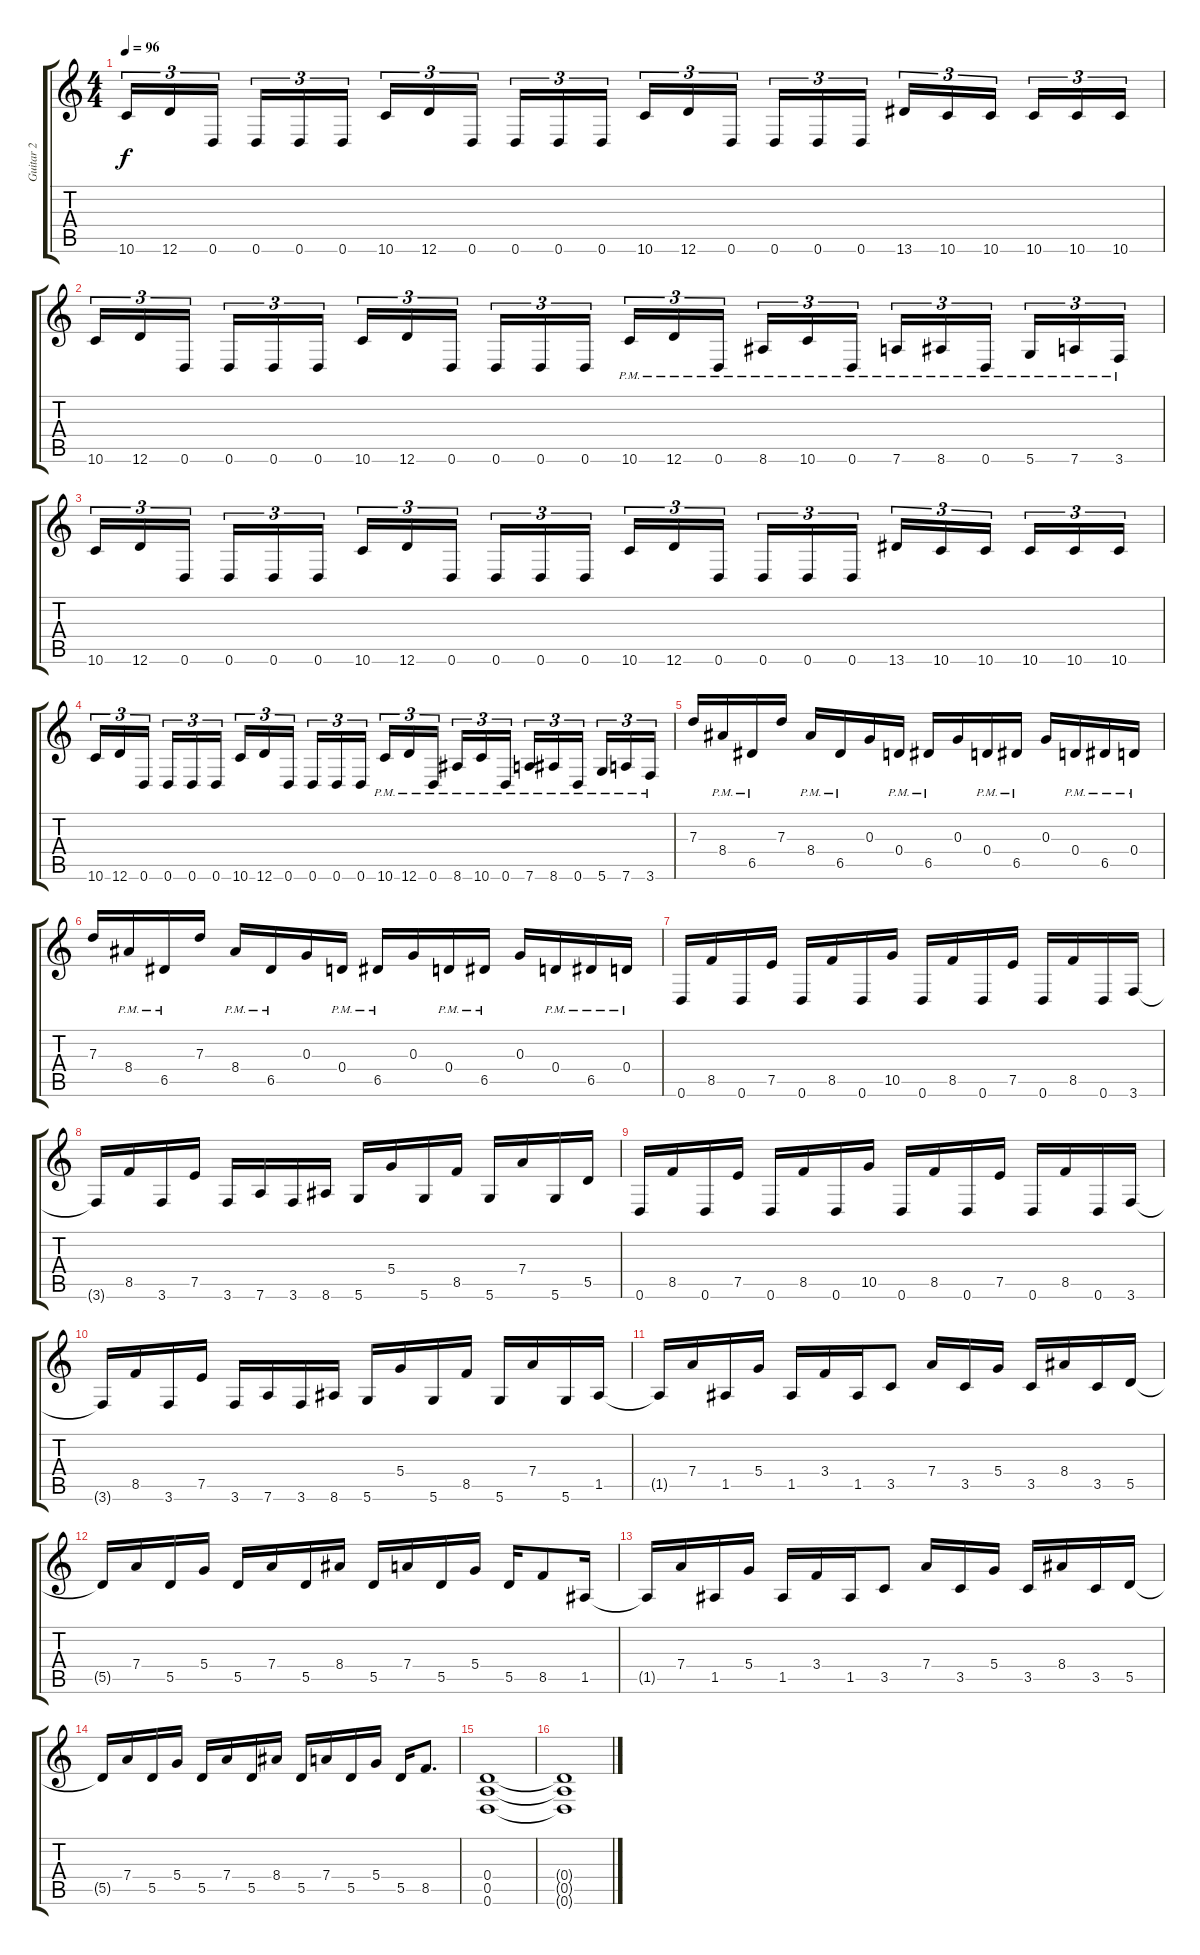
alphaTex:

\track ("Guitar 2" "Guitar 2") {instrument distortionguitar}
\staff {score tabs}
\tuning (E4 B3 G3 D3 A2 D2) {hide}
\ts (4 4)
\tempo 96
\clef g2
\ks c
10.6.16{tu (3 2) dy f} 12.6.16{tu (3 2)} 0.6.16{tu (3 2) beam splitsecondary} 0.6.16{tu (3 2)} 0.6.16{tu (3 2)} 0.6.16{tu (3 2)} 10.6.16{tu (3 2)} 12.6.16{tu (3 2)} 0.6.16{tu (3 2) beam splitsecondary} 0.6.16{tu (3 2)} 0.6.16{tu (3 2)} 0.6.16{tu (3 2)} 10.6.16{tu (3 2)} 12.6.16{tu (3 2)} 0.6.16{tu (3 2) beam splitsecondary} 0.6.16{tu (3 2)} 0.6.16{tu (3 2)} 0.6.16{tu (3 2)} 13.6.16{tu (3 2)} 10.6.16{tu (3 2)} 10.6.16{tu (3 2) beam splitsecondary} 10.6.16{tu (3 2)} 10.6.16{tu (3 2)} 10.6.16{tu (3 2)} |
10.6.16{tu (3 2)} 12.6.16{tu (3 2)} 0.6.16{tu (3 2) beam splitsecondary} 0.6.16{tu (3 2)} 0.6.16{tu (3 2)} 0.6.16{tu (3 2)} 10.6.16{tu (3 2)} 12.6.16{tu (3 2)} 0.6.16{tu (3 2) beam splitsecondary} 0.6.16{tu (3 2)} 0.6.16{tu (3 2)} 0.6.16{tu (3 2)} 10.6{pm}.16{tu (3 2)} 12.6{pm}.16{tu (3 2)} 0.6{pm}.16{tu (3 2) beam splitsecondary} 8.6{pm}.16{tu (3 2)} 10.6{pm}.16{tu (3 2)} 0.6{pm}.16{tu (3 2)} 7.6{pm}.16{tu (3 2)} 8.6{pm}.16{tu (3 2)} 0.6{pm}.16{tu (3 2) beam splitsecondary} 5.6{pm}.16{tu (3 2)} 7.6{pm}.16{tu (3 2)} 3.6{pm}.16{tu (3 2)} |
10.6.16{tu (3 2)} 12.6.16{tu (3 2)} 0.6.16{tu (3 2) beam splitsecondary} 0.6.16{tu (3 2)} 0.6.16{tu (3 2)} 0.6.16{tu (3 2)} 10.6.16{tu (3 2)} 12.6.16{tu (3 2)} 0.6.16{tu (3 2) beam splitsecondary} 0.6.16{tu (3 2)} 0.6.16{tu (3 2)} 0.6.16{tu (3 2)} 10.6.16{tu (3 2)} 12.6.16{tu (3 2)} 0.6.16{tu (3 2) beam splitsecondary} 0.6.16{tu (3 2)} 0.6.16{tu (3 2)} 0.6.16{tu (3 2)} 13.6.16{tu (3 2)} 10.6.16{tu (3 2)} 10.6.16{tu (3 2) beam splitsecondary} 10.6.16{tu (3 2)} 10.6.16{tu (3 2)} 10.6.16{tu (3 2)} |
10.6.16{tu (3 2)} 12.6.16{tu (3 2)} 0.6.16{tu (3 2) beam splitsecondary} 0.6.16{tu (3 2)} 0.6.16{tu (3 2)} 0.6.16{tu (3 2)} 10.6.16{tu (3 2)} 12.6.16{tu (3 2)} 0.6.16{tu (3 2) beam splitsecondary} 0.6.16{tu (3 2)} 0.6.16{tu (3 2)} 0.6.16{tu (3 2)} 10.6{pm}.16{tu (3 2)} 12.6{pm}.16{tu (3 2)} 0.6{pm}.16{tu (3 2) beam splitsecondary} 8.6{pm}.16{tu (3 2)} 10.6{pm}.16{tu (3 2)} 0.6{pm}.16{tu (3 2)} 7.6{pm}.16{tu (3 2)} 8.6{pm}.16{tu (3 2)} 0.6{pm}.16{tu (3 2) beam splitsecondary} 5.6{pm}.16{tu (3 2)} 7.6{pm}.16{tu (3 2)} 3.6{pm}.16{tu (3 2)} |
7.3.16 8.4{pm}.16 6.5{pm}.16 7.3.16 8.4{pm}.16 6.5{pm}.16 0.3.16 0.4{pm}.16 6.5{pm}.16 0.3.16 0.4{pm}.16 6.5{pm}.16 0.3.16 0.4{pm}.16 6.5{pm}.16 0.4{pm}.16 |
7.3.16 8.4{pm}.16 6.5{pm}.16 7.3.16 8.4{pm}.16 6.5{pm}.16 0.3.16 0.4{pm}.16 6.5{pm}.16 0.3.16 0.4{pm}.16 6.5{pm}.16 0.3.16 0.4{pm}.16 6.5{pm}.16 0.4{pm}.16 |
0.6.16 8.5.16 0.6.16 7.5.16 0.6.16 8.5.16 0.6.16 10.5.16 0.6.16 8.5.16 0.6.16 7.5.16 0.6.16 8.5.16 0.6.16 3.6.16 |
3.6{t}.16 8.5.16 3.6.16 7.5.16 3.6.16 7.6.16 3.6.16 8.6.16 5.6.16 5.4.16 5.6.16 8.5.16 5.6.16 7.4.16 5.6.16 5.5.16 |
0.6.16 8.5.16 0.6.16 7.5.16 0.6.16 8.5.16 0.6.16 10.5.16 0.6.16 8.5.16 0.6.16 7.5.16 0.6.16 8.5.16 0.6.16 3.6.16 |
3.6{t}.16 8.5.16 3.6.16 7.5.16 3.6.16 7.6.16 3.6.16 8.6.16 5.6.16 5.4.16 5.6.16 8.5.16 5.6.16 7.4.16 5.6.16 1.5.16 |
1.5{t}.16 7.4.16 1.5.16 5.4.16 1.5.16 3.4.16 1.5.16 3.5.8 7.4.16 3.5.16 5.4.16 3.5.16 8.4.16 3.5.16 5.5.16 |
5.5{t}.16 7.4.16 5.5.16 5.4.16 5.5.16 7.4.16 5.5.16 8.4.16 5.5.16 7.4.16 5.5.16 5.4.16 5.5.16 8.5.8 1.5.16 |
1.5{t}.16 7.4.16 1.5.16 5.4.16 1.5.16 3.4.16 1.5.16 3.5.8 7.4.16 3.5.16 5.4.16 3.5.16 8.4.16 3.5.16 5.5.16 |
5.5{t}.16 7.4.16 5.5.16 5.4.16 5.5.16 7.4.16 5.5.16 8.4.16 5.5.16 7.4.16 5.5.16 5.4.16 5.5.16 8.5.8{d} |
(0.4 0.5 0.6).1 |
(0.4{t} 0.5{t} 0.6{t}).1
